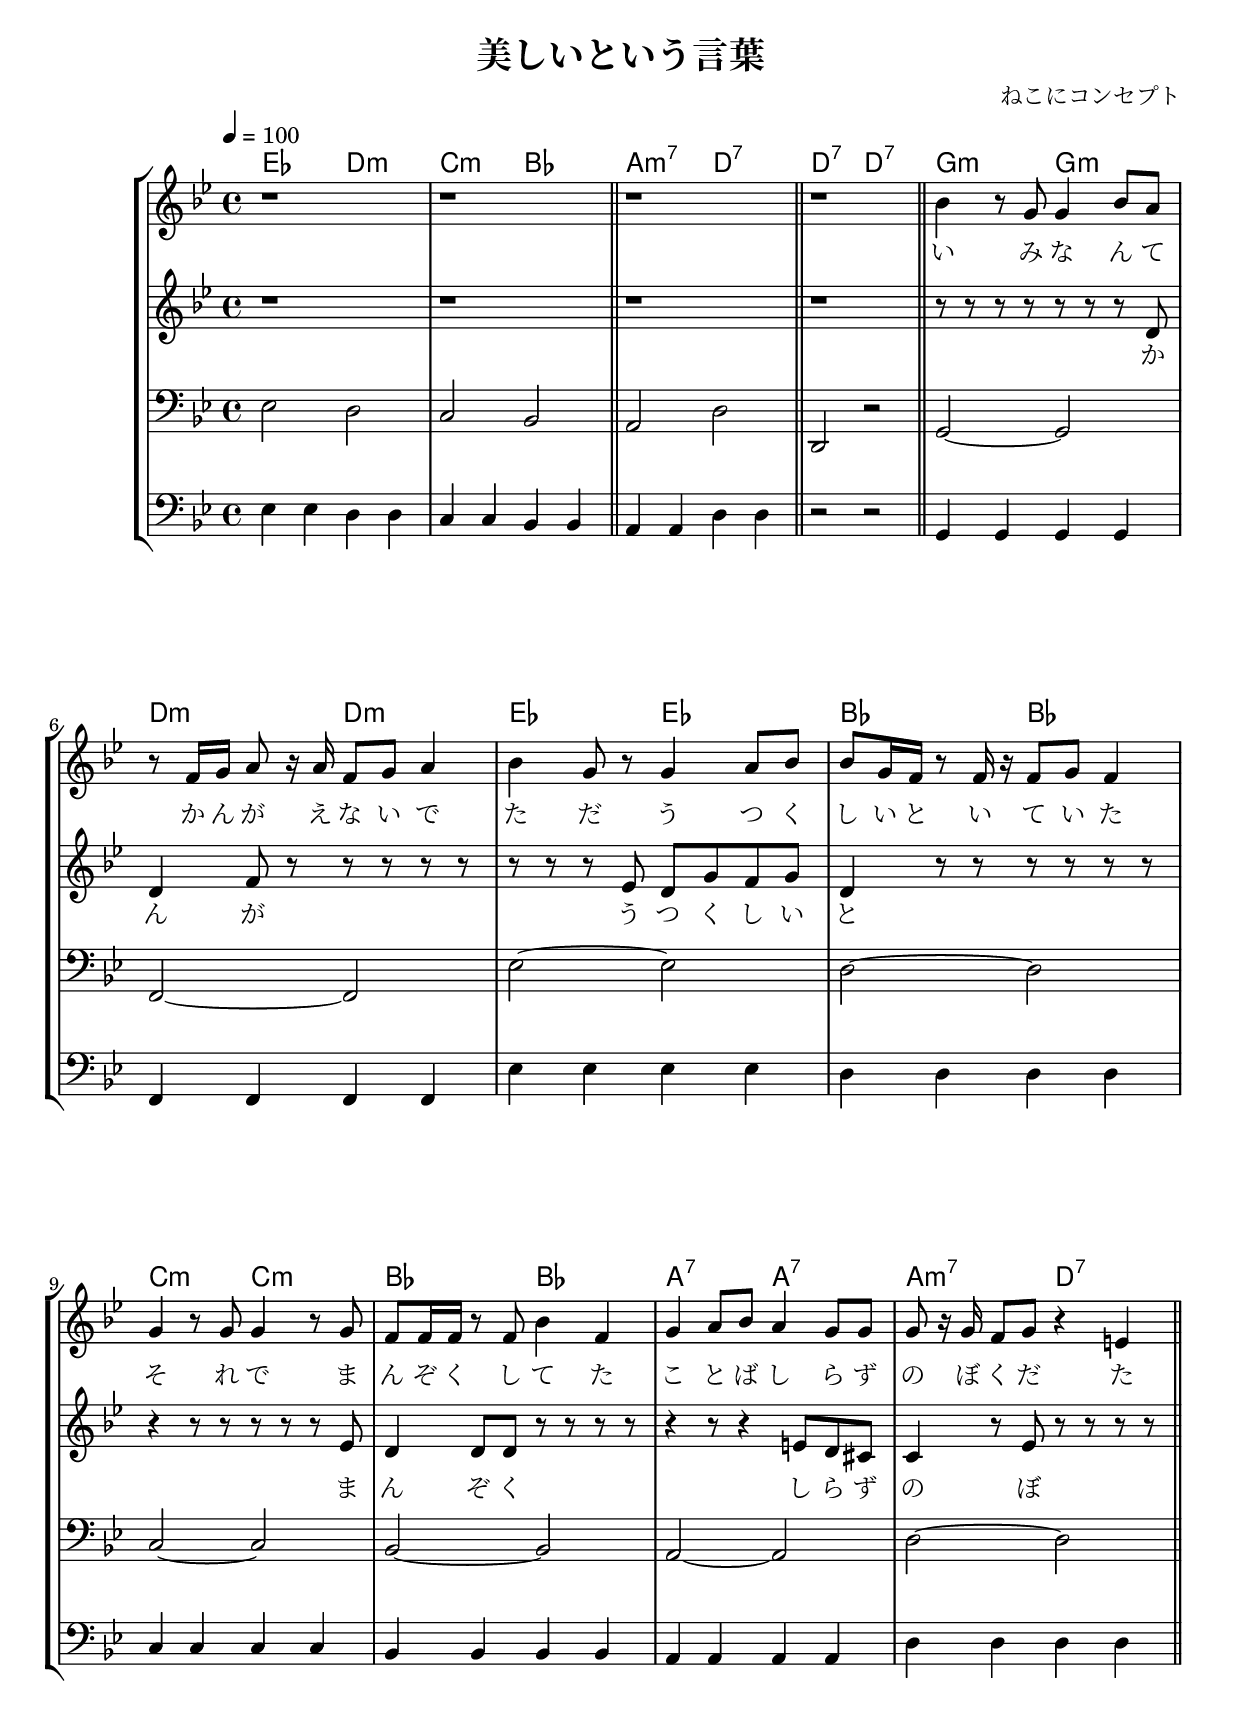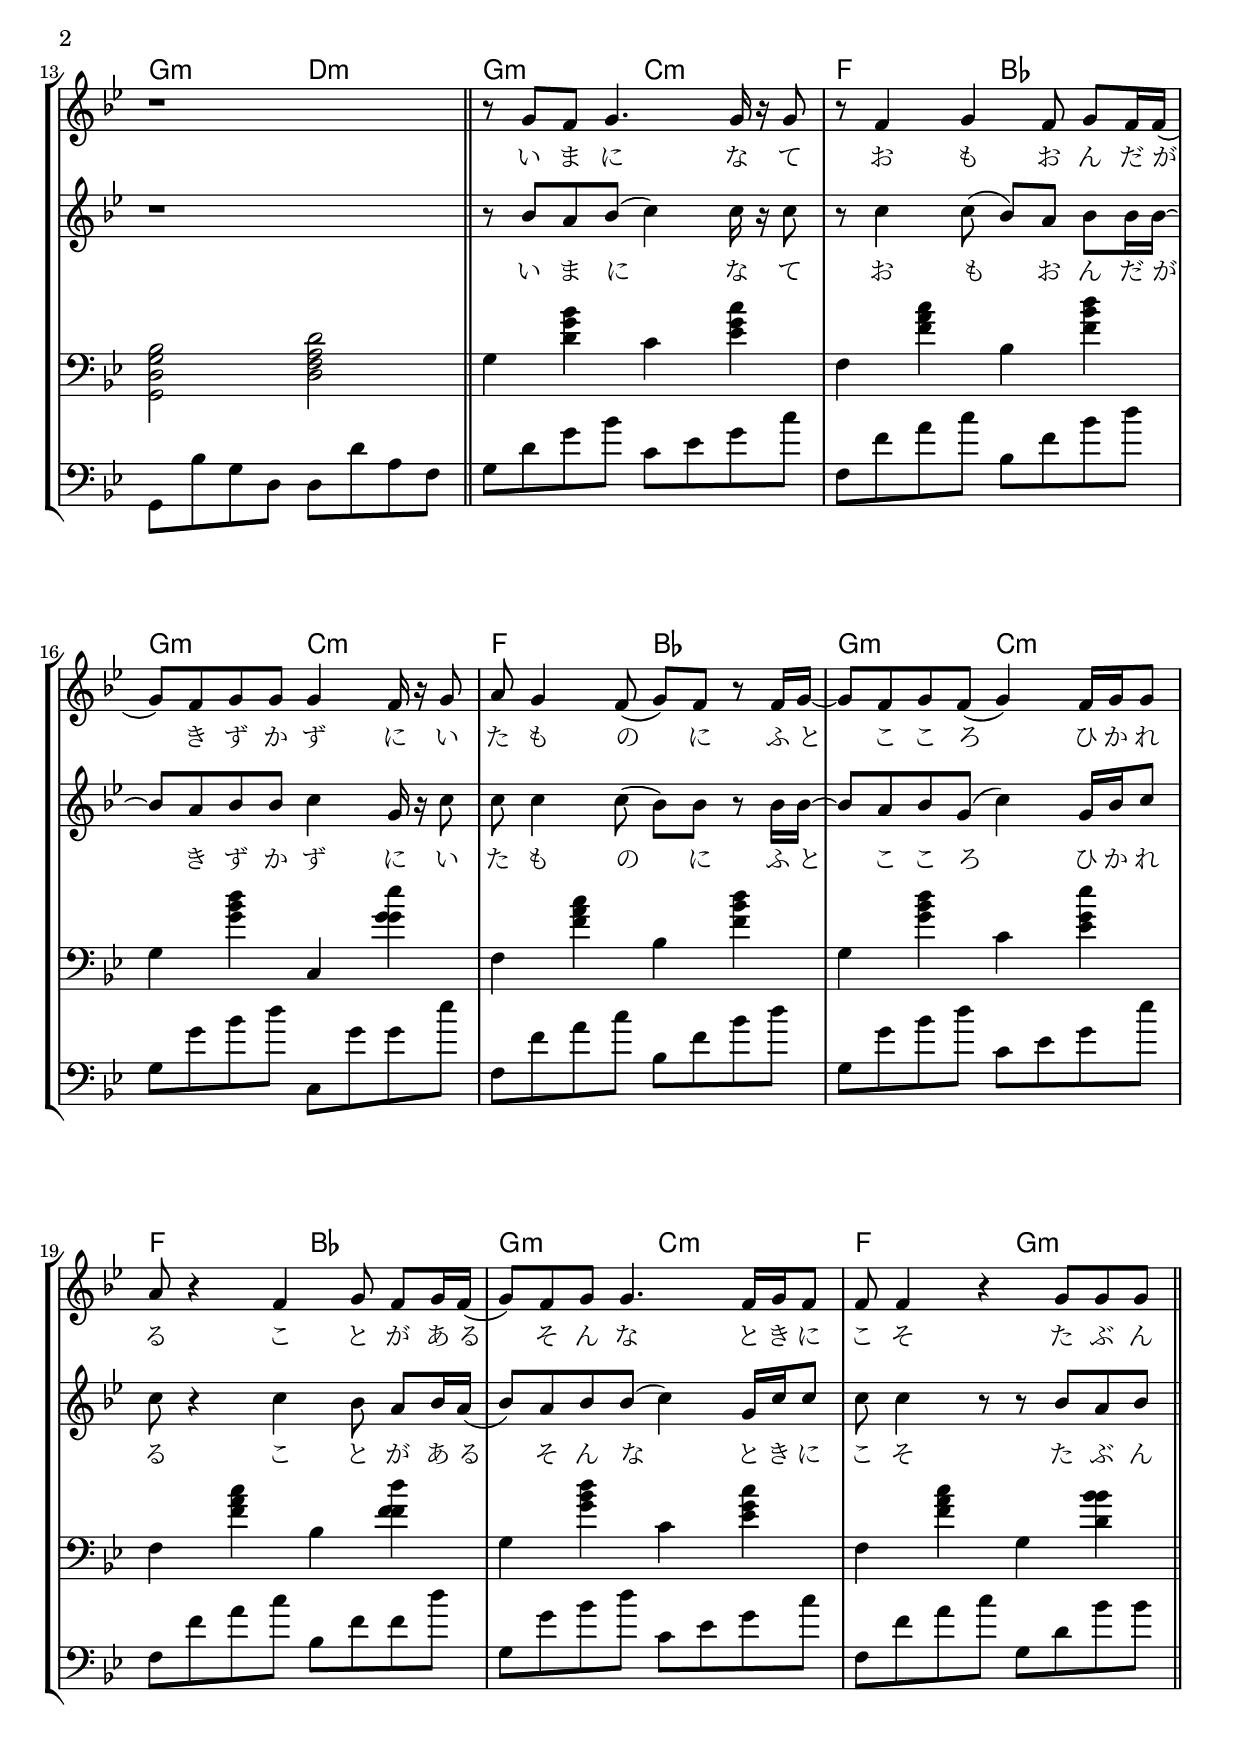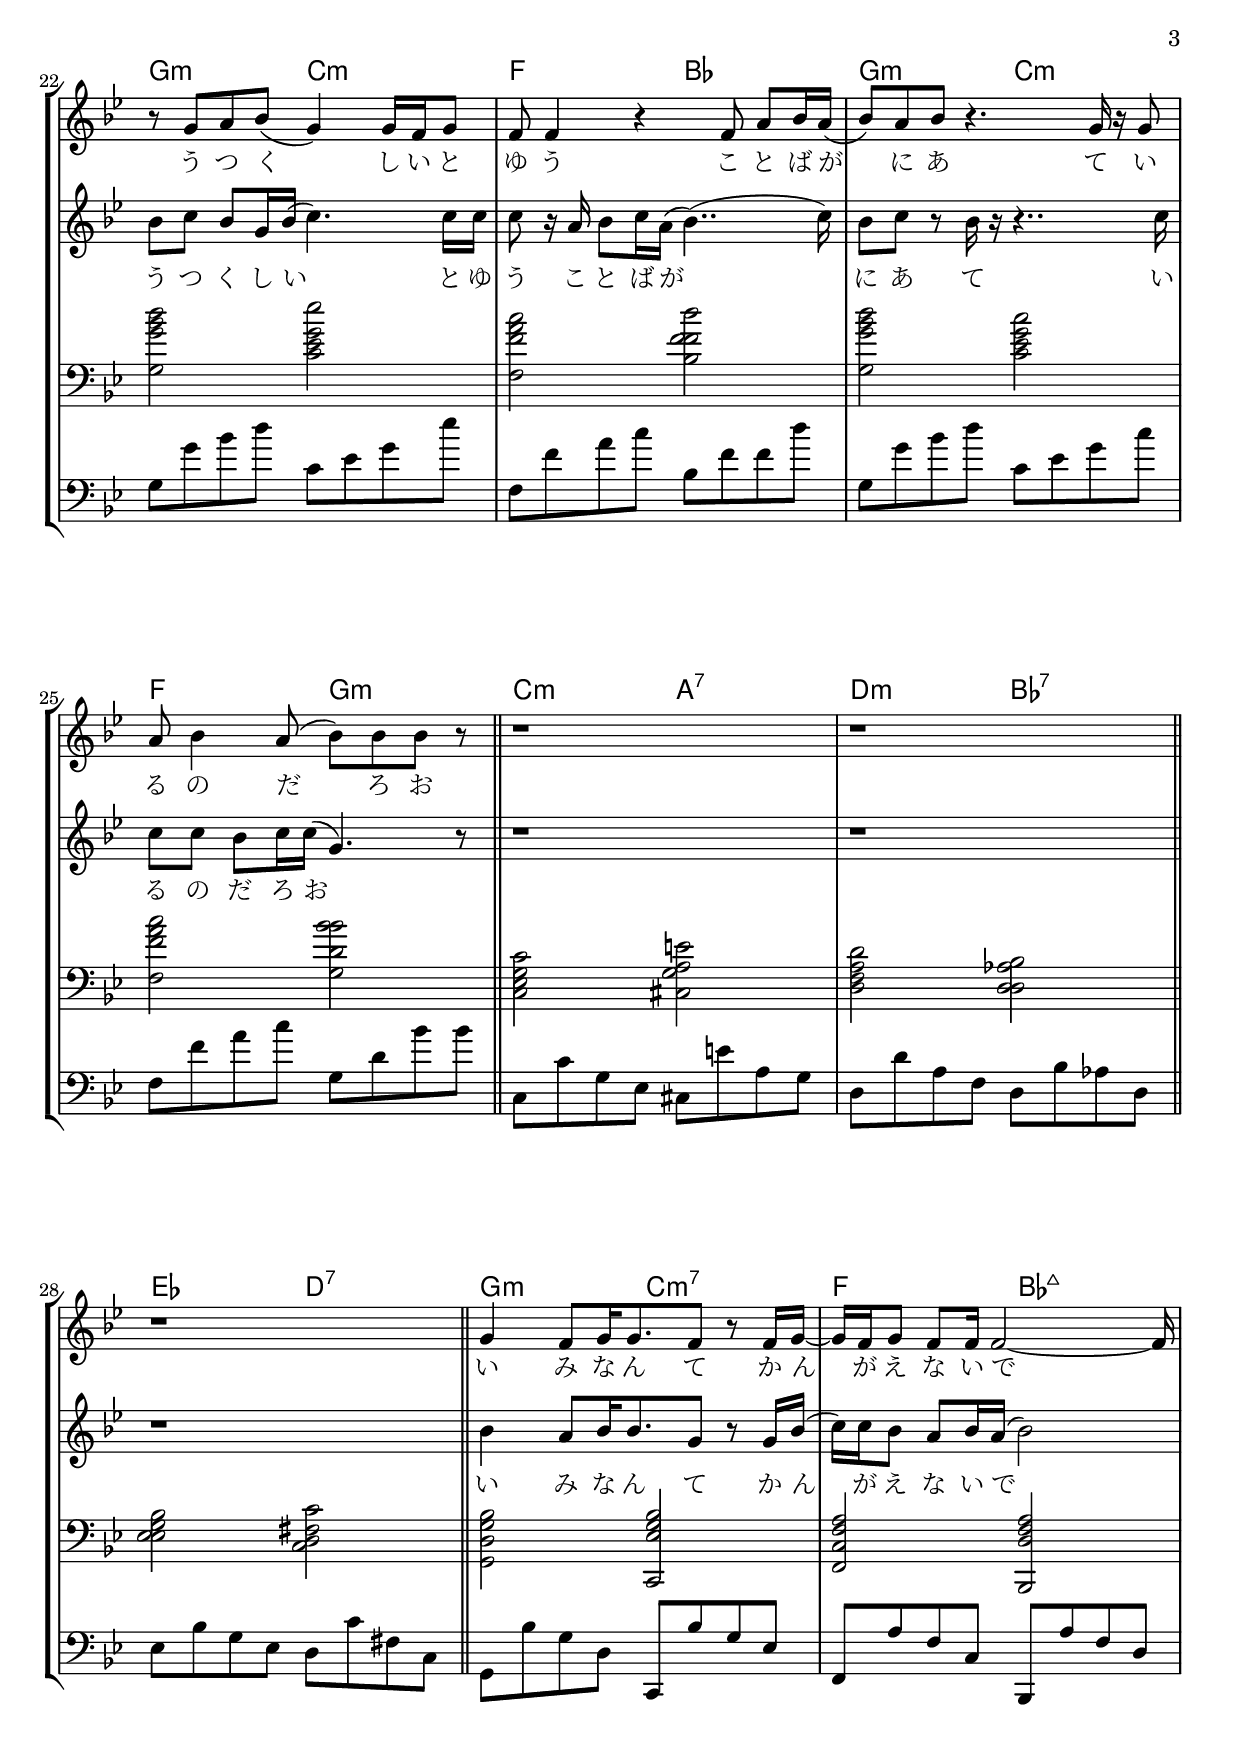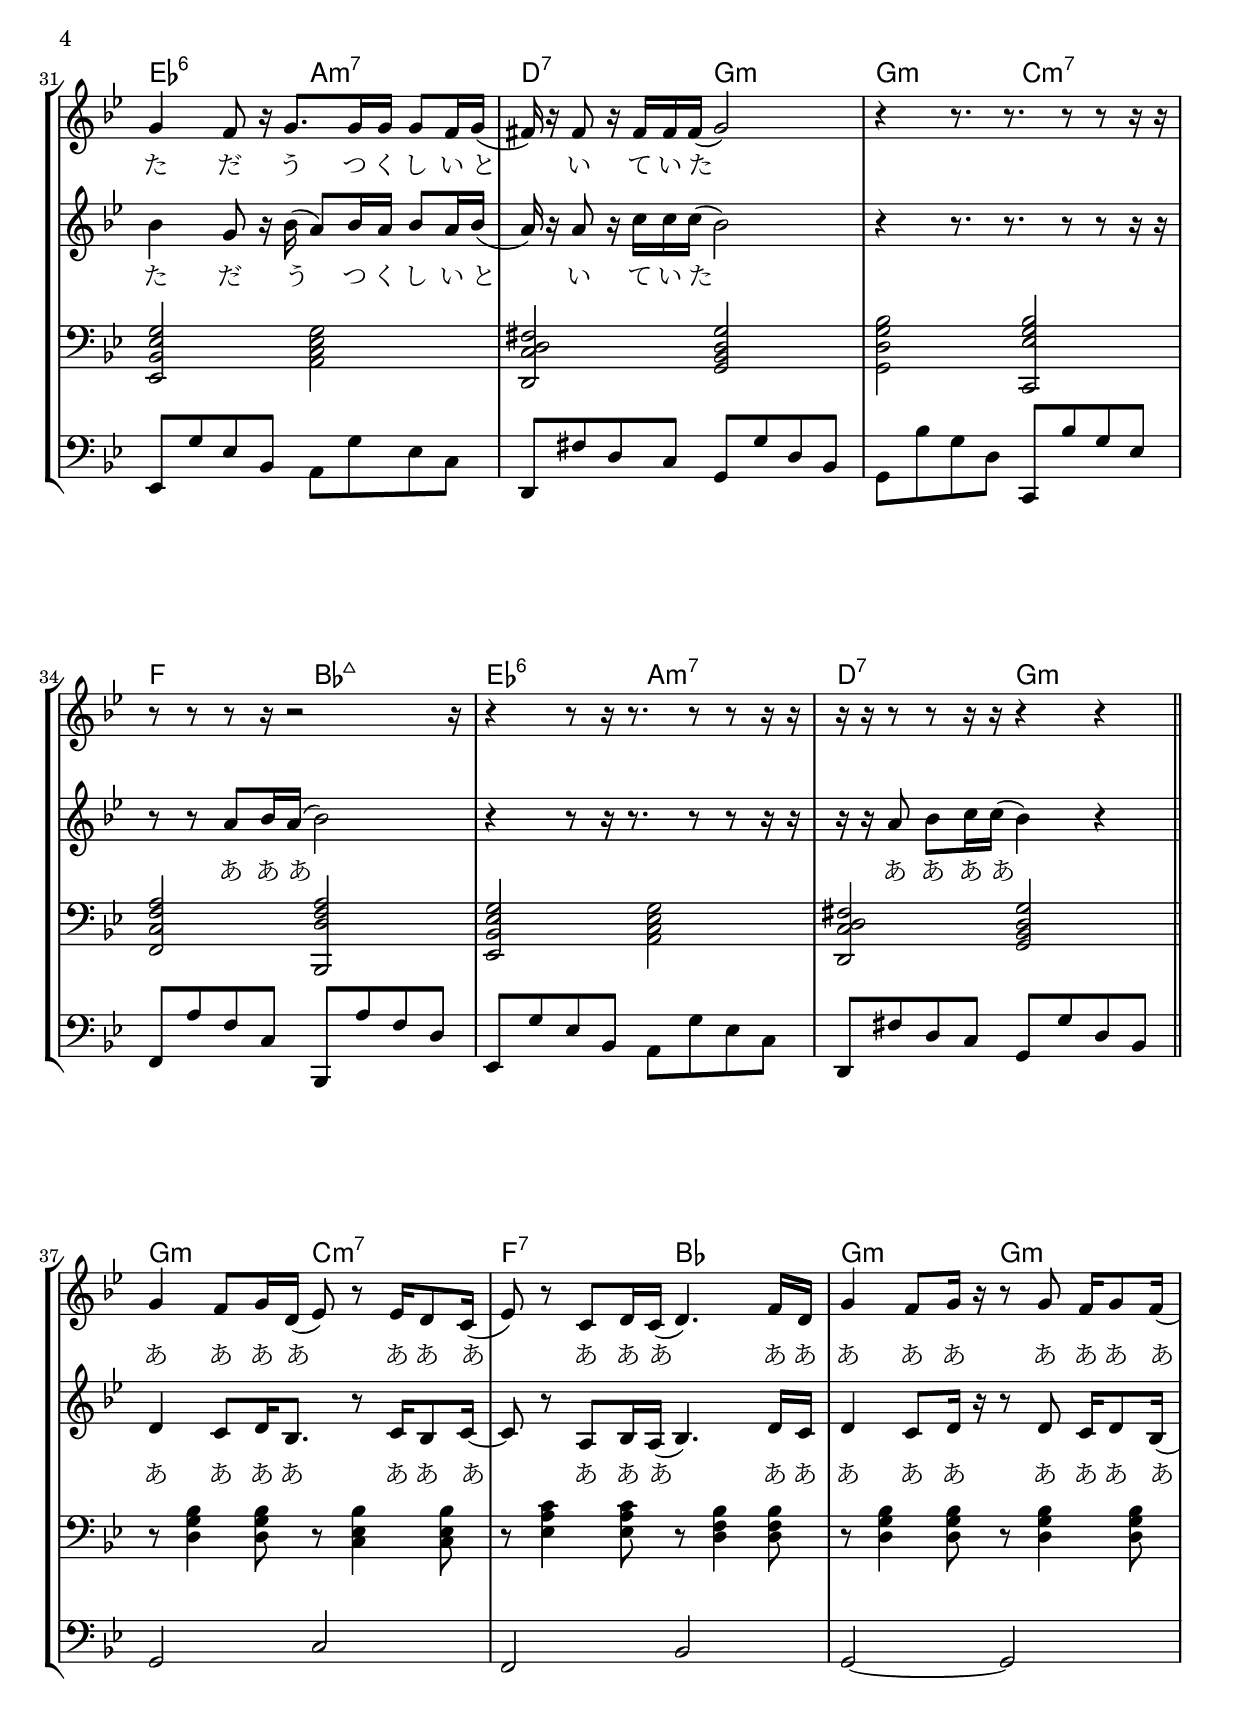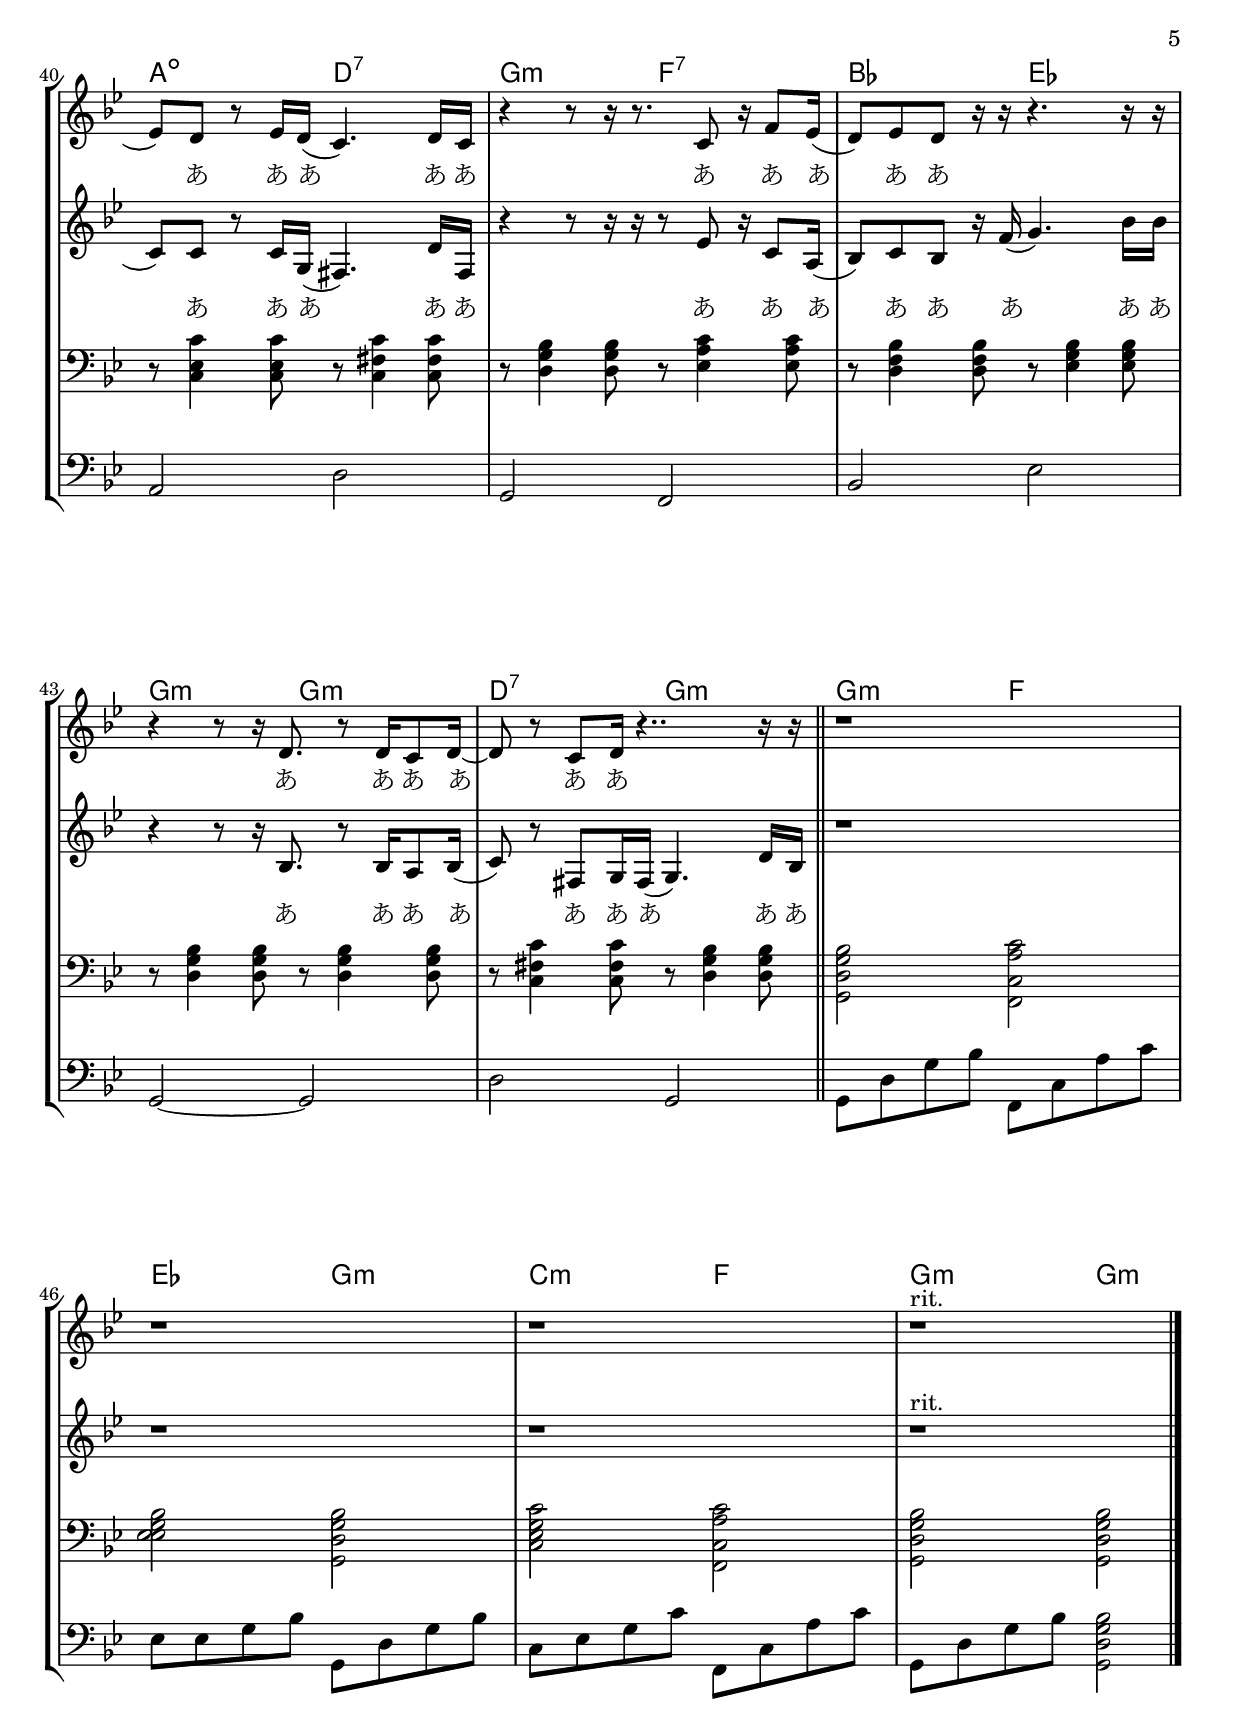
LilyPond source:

\version "2.12.1"

\header {
	title = \markup {美しいという言葉}
	composer = \markup \center-column {ねこにコンセプト}
}

harmony = \chordmode {
	es2 d:m c:m bes 

	a:m7 d:7 

	d:7 d:7 

	g:m g:m d:m d:m es es bes bes c:m c:m bes bes a:7 a:7 a:m7 d:7 

	g:m d:m 

	g:m c:m f bes g:m c:m f bes g:m c:m f bes g:m c:m f g:m 

	g:m c:m f bes g:m c:m f g:m 

	c:m a:7 d:m bes:7 

	es d:7 

	g:m c:min7 f bes:maj7 es:6 a:m7 d:7 g:m g:m c:min7 f bes:maj7 es:6 a:m7 d:7 g:m 

	g:m c:min7 f:7 bes g:m g:m a:dim d:7 g:m f:7 bes es g:m g:m d:7 g:m 

	g:m f es g:m c:m f g:m g:m 
}

melody = {
	\key bes \major
	\tempo 4 = 100
	r1 | r1   
	r1   
	r1   
	\set Staff.midiInstrument = #"mmi0.45"
	bes'4  r8  g'8  g'4  bes'8  a'8 
	r8  f'16  g'16  a'8  r16  a'16  f'8  g'8  a'4 
	bes'4  g'8  r8  g'4  a'8  bes'8 
	bes'8  g'16  f'16  r8  f'16  r16  f'8  g'8  f'4 
	g'4  r8  g'8  g'4  r8  g'8 
	f'8  f'16  f'16  r8  f'8  bes'4  f'4 
	g'4  a'8  bes'8  a'4  g'8  g'8 
	g'8  r16  g'16  f'8  g'8  r4  e'4
	r1   
	\set Staff.midiInstrument = #"mmi0.45"
	r8 g'8  f'8  g'4.  g'16  r16  g'8 
	r8  f'4  g'4  f'8  g'8  f'16  f'16 
	(g'8)  f'8  g'8  g'8  g'4  f'16  r16  g'8 
	a'8  g'4  f'8  (g'8)  f'8  r8  f'16  g'16~ 
	g'8  f'8  g'8  f'8  (g'4)  f'16  g'16  g'8 
	a'8  r4  f'4  g'8  f'8  g'16  f'16 
	(g'8)  f'8  g'8  g'4.  f'16  g'16  f'8 
	f'8  f'4  r4  g'8  g'8  g'8
	\set Staff.midiInstrument = #"mmi0.45"
	r8 g'8  a'8  bes'8  (g'4)  g'16  f'16  g'8 
	f'8  f'4  r4  f'8  a'8  bes'16  a'16 
	(bes'8)  a'8  bes'8  r4.  g'16  r16  g'8 
	a'8  bes'4  a'8  (bes'8)  bes'8  bes'8  	r8 	r1 | r1   
	r1   
	\set Staff.midiInstrument = #"mmi0.45"
	 g'4  f'8  g'16  g'8.  f'8  r8  f'16  g'16~ 
	g'16  f'16  g'8  f'8  f'16  f'2~f'16 
	g'4  f'8  r16  g'8.  g'16  g'16  g'8  f'16  g'16 
	(fis'16)  r16  fis'8  r16  fis'16  fis'16  fis'16  (g'2) 
	r4  r8.  r8.  r8  r8  r16  r16 
	r8  r8  r8  r16  r2 r16 
	r4  r8  r16  r8.  r8  r8  r16  r16 
	r16  r16  r8  r8  r16  r16  r4  	r4 	\set Staff.midiInstrument = #"Muted Trumpet"
	g'4  f'8  g'16  d'16  (es'8)  r8  es'16  d'8  c'16 
	(es'8)  r8  c'8  d'16  c'16  (d'4.)  f'16  d'16 
	g'4  f'8  g'16  r16  r8  g'8  f'16  g'8  f'16 
	(es'8)  d'8  r8  es'16  d'16  (c'4.)  d'16  c'16 
	r4  r8  r16  r8.  c'8  r16  f'8  es'16 
	(d'8)  es'8  d'8  r16  r16  r4.  r16  r16 
	r4  r8  r16  d'8.  r8  d'16  c'8  d'16~ 
	d'8  r8  c'8  d'16  r4..  r16  r16
	r1 | r1 | r1 | r1^"rit." \bar "|."
}

words = \lyricmode {
	
	
	
	い  み  な  ん  て  か  ん  が  え  な  い  で  た  だ  う  つ  く  し  い  と  い  て  い  た  そ  れ  で  ま  ん  ぞ  く  し  て  た  こ  と  ば  し  ら  ず  の  ぼ  く  だ  た  
	
	い  ま  に  な  て  お  も  お  ん  だ  が  き  ず  か  ず  に  い  た  も  の  に  ふ  と  こ  こ  ろ  ひ  か  れ  る  こ  と  が  あ  る  そ  ん  な  と  き  に  こ  そ  た  ぶ  ん  
	う  つ  く  し  い  と  ゆ  う  こ  と  ば  が  に  あ  て  い  る  の  だ  ろ  お  
	
	
	い  み  な  ん  て  か  ん  が  え  な  い  で  た  だ  う  つ  く  し  い  と  い  て  い  た  
	あ  あ  あ  あ  あ  あ  あ  あ  あ  あ  あ  あ  あ  あ  あ  あ  あ  あ  あ  あ  あ  あ  あ  あ  あ  あ  あ  あ  あ  あ  あ  あ  あ  あ  あ  
	
}

secondmelody = {
	\key bes \major
	\tempo 4 = 100
	r1 | r1   
	r1   
	r1   
	\set Staff.midiInstrument = #"French horn"
	r8  r8  r8  r8  r8  r8  r8  d'8 
	d'4  f'8  r8  r8  r8  r8  r8 
	r8  r8  r8  es'8  d'8  g'8  f'8  g'8 
	d'4  r8  r8  r8  r8  r8  r8 
	r4  r8  r8  r8  r8  r8  es'8 
	d'4  d'8  d'8  r8  r8  r8  r8 
	r4  r8  r4  e'8  d'8  cis'8 
	c'4  r8  es'8  r8  r8  r8  r8
	r1   
	\set Staff.midiInstrument = #"Steel Drums"
	r8 bes'8  a'8  bes'8  (c''4)  c''16  r16  c''8 
	r8  c''4  c''8  (bes'8)  a'8  bes'8  bes'16  bes'16~ 
	bes'8  a'8  bes'8  bes'8  c''4  g'16  r16  c''8 
	c''8  c''4  c''8  (bes'8)  bes'8  r8  bes'16  bes'16~ 
	bes'8  a'8  bes'8  g'8  (c''4)  g'16  bes'16  c''8 
	c''8  r4  c''4  bes'8  a'8  bes'16  a'16 
	(bes'8)  a'8  bes'8  bes'8  (c''4)  g'16  c''16  c''8 
	c''8  c''4  r8  r8  bes'8  a'8  bes'8
	\set Staff.midiInstrument = #"fss0.35"
	bes'8  c''8  bes'8  g'16  bes'16  (c''4.)  c''16  c''16 
	c''8  r16  a'16  bes'8  c''16  a'16  (bes'4..)  (c''16) 
	bes'8  c''8  r8  bes'16  r16  r4..  c''16 
	c''8  c''8  bes'8  c''16  c''16  (g'4.)  	r8 	r1 | r1   
	r1   
	\set Staff.midiInstrument = #"Pad 4 (choir)"
	 bes'4  a'8  bes'16  bes'8.  g'8  r8  g'16  bes'16 
	(c''16)  c''16  bes'8  a'8  bes'16  a'16  (bes'2) 
	bes'4  g'8  r16  bes'16  (a'8)  bes'16  a'16  bes'8  a'16  bes'16 
	(a'16)  r16  a'8  r16  c''16  c''16  c''16  (bes'2) 
	r4  r8.  r8.  r8  r8  r16  r16 
	r8  r8  a'8  bes'16  a'16  (bes'2) 
	r4  r8  r16  r8.  r8  r8  r16  r16 
	r16  r16  a'8  bes'8  c''16  c''16  (bes'4)  	r4 	\set Staff.midiInstrument = #"Pad 8 (sweep)"
	d'4  c'8  d'16  bes8.  r8  c'16  bes8  c'16~ 
	c'8  r8  a8  bes16  a16  (bes4.)  d'16  c'16 
	d'4  c'8  d'16  r16  r8  d'8  c'16  d'8  bes16 
	(c'8)  c'8  r8  c'16  g16  (fis4.)  d'16  fis16 
	r4  r8  r16  r16  r8  es'8  r16  c'8  a16 
	(bes8)  c'8  bes8  r16  f'16  (g'4.)  bes'16  bes'16 
	r4  r8  r16  bes8.  r8  bes16  a8  bes16 
	(c'8)  r8  fis8  g16  fis16  (g4.)  d'16  bes16
	r1 | r1 | r1 | r1^"rit." \bar "|."
}

secondwords = \lyricmode {
	
	
	
	か  ん  が  う  つ  く  し  い  と  ま  ん  ぞ  く  し  ら  ず  の  ぼ  
	
	い  ま  に  な  て  お  も  お  ん  だ  が  き  ず  か  ず  に  い  た  も  の  に  ふ  と  こ  こ  ろ  ひ  か  れ  る  こ  と  が  あ  る  そ  ん  な  と  き  に  こ  そ  た  ぶ  ん  
	う  つ  く  し  い  と  ゆ  う  こ  と  ば  が  に  あ  て  い  る  の  だ  ろ  お  
	
	
	い  み  な  ん  て  か  ん  が  え  な  い  で  た  だ  う  つ  く  し  い  と  い  て  い  た  あ  あ  あ  あ  あ  あ  あ  
	あ  あ  あ  あ  あ  あ  あ  あ  あ  あ  あ  あ  あ  あ  あ  あ  あ  あ  あ  あ  あ  あ  あ  あ  あ  あ  あ  あ  あ  あ  あ  あ  あ  あ  あ  あ  あ  あ  あ  あ  あ  
	
}

tempochange = {
	\tempo 4 = 100
	r1 | r1 \bar "||"
	\tempo 4 = 100
	r1 \bar "||"
	\tempo 4 = 100
	r1 \bar "||"
	\tempo 4 = 100
	r1 | r1 | r1 | r1 | r1 | r1 | r1 | r1 \bar "||"
	\tempo 4 = 100
	r1 \bar "||"
	\tempo 4 = 100
	r1 | r1 | r1 | r1 | r1 | r1 | r1 | r1 \bar "||"
	\tempo 4 = 100
	r1 | r1 | r1 | r1 \bar "||"
	\tempo 4 = 100
	r1 | r1 \bar "||"
	\tempo 4 = 100
	r1 \bar "||"
	\tempo 4 = 100
	r1 | r1 | r1 | r1 | r1 | r1 | r1 | r1 \bar "||"
	\tempo 4 = 100
	r1 | r1 | r1 | r1 | r1 | r1 | r1 | r1 \bar "||"
	\tempo 4 = 100
	r1 | r1 | r1 | \tempo 4 = 75 r2 \tempo 4 = 66 r2 \bar "|."
}

mainacc = {
	\clef bass
	\set Staff.midiInstrument = #"Blown Bottle"
	\key bes \major
	\tempo 4 = 100
	es2
	~d2
	c2
	~bes,2
	\bar "||"

	\set Staff.midiInstrument = #"Blown Bottle"
	a,2
	~d2
	\bar "||"

	\set Staff.midiInstrument = #"Blown Bottle"
	d,2
	r2
	\bar "||"

	\set Staff.midiInstrument = #"Blown Bottle"
	g,2
	~g,2
	f,2
	~f,2
	es2
	~es2
	d2
	~d2
	c2
	~c2
	bes,2
	~bes,2
	a,2
	~a,2
	d2
	~d2
	\bar "||"

	\set Staff.midiInstrument = #"Acoustic Guitar (steel)"
	<g, d g bes>2
	<d f a d'>2
	\bar "||"

	\set Staff.midiInstrument = #"Acoustic Guitar (steel)"
	g4 <d' g' bes'>4
	c'4 <es' g' c''>4
	f4 <f' a' c''>4
	bes4 <f' bes' d''>4
	g4 <g' bes' d''>4
	c4 <g' g' es''>4
	f4 <f' a' c''>4
	bes4 <f' bes' d''>4
	g4 <g' bes' d''>4
	c'4 <es' g' es''>4
	f4 <f' a' c''>4
	bes4 <f' f' d''>4
	g4 <g' bes' d''>4
	c'4 <es' g' c''>4
	f4 <f' a' c''>4
	g4 <d' bes' bes'>4
	\bar "||"

	\set Staff.midiInstrument = #"Acoustic Guitar (steel)"
	<g g' bes' d''>2
	<c' es' g' es''>2
	<f f' a' c''>2
	<bes f' f' d''>2
	<g g' bes' d''>2
	<c' es' g' c''>2
	<f f' a' c''>2
	<g d' bes' bes'>2
	\bar "||"

	\set Staff.midiInstrument = #"Acoustic grand"
	<c es g c'>2
	<cis g a e'>2
	<d f a d'>2
	<d d as bes>2
	\bar "||"

	\set Staff.midiInstrument = #"Acoustic grand"
	<es es g bes>2
	<d c fis c'>2
	\bar "||"

	\set Staff.midiInstrument = #"Acoustic Guitar (steel)"
	<g, d g bes>2
	<c, es g bes>2
	<f, c f a>2
	<bes,, d f a>2
	<es, bes, es g>2
	<a, c es g>2
	<d, c d fis>2
	<g, bes, d g>2
	<g, d g bes>2
	<c, es g bes>2
	<f, c f a>2
	<bes,, d f a>2
	<es, bes, es g>2
	<a, c es g>2
	<d, c d fis>2
	<g, bes, d g>2
	\bar "||"

	\set Staff.midiInstrument = #"Electric Grand"
	r8 <d g bes>4 <d g bes>8
	r8 <c es bes>4 <c es bes>8
	r8 <es a c'>4 <es a c'>8
	r8 <d f bes>4 <d f bes>8
	r8 <d g bes>4 <d g bes>8
	r8 <d g bes>4 <d g bes>8
	r8 <c es c'>4 <c es c'>8
	r8 <c fis c'>4 <c fis c'>8
	r8 <d g bes>4 <d g bes>8
	r8 <es a c'>4 <es a c'>8
	r8 <d f bes>4 <d f bes>8
	r8 <es g bes>4 <es g bes>8
	r8 <d g bes>4 <d g bes>8
	r8 <d g bes>4 <d g bes>8
	r8 <c fis c'>4 <c fis c'>8
	r8 <d g bes>4 <d g bes>8
	\bar "||"

	\set Staff.midiInstrument = #"Acoustic Guitar (steel)"
	<g, d g bes>2
	<f, c a c'>2
	<es es g bes>2
	<g, d g bes>2
	<c es g c'>2
	<f, c a c'>2
	<g, d g bes>2
	<g, d g bes>2
	\bar "|."
}

subacc = {
	\clef bass
	\set Staff.midiInstrument = #"Taiko Drum"
	\key bes \major
	\tempo 4 = 100
	es4 es4
	d4 d4
	c4 c4
	bes,4 bes,4
	\bar "||"

	\set Staff.midiInstrument = #"Pad 3 (polysynth)"
	a,4 a,4
	d4 d4
	\bar "||"

	\set Staff.midiInstrument = #"Acoustic grand"
	r2
	r2
	\bar "||"

	\set Staff.midiInstrument = #"Celesta"
	g,4 g,4
	g,4 g,4
	f,4 f,4
	f,4 f,4
	es4 es4
	es4 es4
	d4 d4
	d4 d4
	c4 c4
	c4 c4
	bes,4 bes,4
	bes,4 bes,4
	a,4 a,4
	a,4 a,4
	d4 d4
	d4 d4
	\bar "||"

	\set Staff.midiInstrument = #"Synthstrings 1"
	g,8 bes g d
	d8 d' a f
	\bar "||"

	\set Staff.midiInstrument = #"String Ensemble 2"
	g8 d'8 g'8 bes'8
	c'8 es'8 g'8 c''8
	f8 f'8 a'8 c''8
	bes8 f'8 bes'8 d''8
	g8 g'8 bes'8 d''8
	c8 g'8 g'8 es''8
	f8 f'8 a'8 c''8
	bes8 f'8 bes'8 d''8
	g8 g'8 bes'8 d''8
	c'8 es'8 g'8 es''8
	f8 f'8 a'8 c''8
	bes8 f'8 f'8 d''8
	g8 g'8 bes'8 d''8
	c'8 es'8 g'8 c''8
	f8 f'8 a'8 c''8
	g8 d'8 bes'8 bes'8
	\bar "||"

	\set Staff.midiInstrument = #"Lead 6 (voice)"
	g8 g'8 bes'8 d''8
	c'8 es'8 g'8 es''8
	f8 f'8 a'8 c''8
	bes8 f'8 f'8 d''8
	g8 g'8 bes'8 d''8
	c'8 es'8 g'8 c''8
	f8 f'8 a'8 c''8
	g8 d'8 bes'8 bes'8
	\bar "||"

	\set Staff.midiInstrument = #"Acoustic grand"
	c8 c' g es
	cis8 e' a g
	d8 d' a f
	d8 bes as d
	\bar "||"

	\set Staff.midiInstrument = #"Acoustic grand"
	es8 bes g es
	d8 c' fis c
	\bar "||"

	\set Staff.midiInstrument = #"Viola"
	g,8 bes g d
	c,8 bes g es
	f,8 a f c
	bes,,8 a f d
	es,8 g es bes,
	a,8 g es c
	d,8 fis d c
	g,8 g d bes,
	g,8 bes g d
	c,8 bes g es
	f,8 a f c
	bes,,8 a f d
	es,8 g es bes,
	a,8 g es c
	d,8 fis d c
	g,8 g d bes,
	\bar "||"

	\set Staff.midiInstrument = #"Guitar Fret Noise"
	g,2
	~c2
	f,2
	~bes,2
	g,2
	~g,2
	a,2
	~d2
	g,2
	~f,2
	bes,2
	~es2
	g,2
	~g,2
	d2
	~g,2
	\bar "||"

	\set Staff.midiInstrument = #"FX 2 (soundtrack)"
	g,8 d8 g8 bes8
	f,8 c8 a8 c'8
	es8 es8 g8 bes8
	g,8 d8 g8 bes8
	c8 es8 g8 c'8
	f,8 c8 a8 c'8
	g,8 d8 g8 bes8
	<g, d g bes>2
	\bar "|."
}

percA = {
	\drummode {
	r1 |r1 \bar "||"
	r2 r8 hho4 hho8  \bar "||"
	r1 \bar "||"
	r1  |r1  |r1  |r1  |r1  |r1  |r1  |r2 r8 hho4 hho8  \bar "||"
	cymr4 cymr4 cymr4 cymr4  \bar "||"
	cymr4 cymr4 cymr4 cymr4  |cymr4 cymr8 cymr16 cymr16 cymr4 cymr4  |cymr4 cymr4 cymr4 cymr4  |cymr4 cymr2.  |cymr4 cymr4 cymr4 cymr4  |cymr4 cymr8 cymr16 cymr16 cymr4 cymr4  |cymr4 cymr4 cymr4 cymr4  |cymr4 cymr2.  \bar "||"
	r8 cymr16 cymr16 cymr8 cymr16 cymr16 cymr8 cymr16 cymr16 cymr8 cymr8  |cymr8 cymr16 cymr16 cymr8 cymr16 cymr16 cymr8 cymr16 cymr16 cymr8 cymr8  |cymr8 cymr16 cymr16 cymr8 cymr16 cymr16 cymr8 cymr16 cymr16 cymr8 cymr16 cymr16  |cymr8 cymr16 cymr16 cymr8 cymr16 cymr16 cymr8 cymr16 cymr16 cymr8 cymr8  \bar "||"
	r1 |r1 \bar "||"
	hh4 hh8 hh4. hh4  \bar "||"
	r2 hho2  |r2 hho2  |r2 hho2  |r2 hho2  |r2 hho2  |r2 hho2  |r2 hho2  |r2 hho2  \bar "||"
	r1  |r2. hho4  |r1  |r2. hho4  |r1  |r2. hho4  |r1  |r2. hho4  \bar "||"
	cymr4 cymr4 cymr4 cymr4  |cymr4 cymr8 cymr16 cymr16 cymr4 cymr4  |cymr4 cymr4 cymr4 cymr4  |cymr4 cymr2.  \bar "|."
	}
}

percB = {
	\drummode {
	r1 |r1 \bar "||"
	hhp4 hhp4 hhp4 hhp4  \bar "||"
	r1 \bar "||"
	r4. hhp2 hhp8  |r4. hhp2 hhp8  |r4. hhp2 hhp8  |r4. hhp2 hhp8  |r4. hhp2 hhp8  |r4. hhp2 hhp8  |r4. hhp2 hhp8  |hhp4 hhp4 hhp4 hhp4  \bar "||"
	r2 sn2  \bar "||"
	r2 sn2  |r2 sn2  |r2 sn2  |r8 sn8 sn2.  |r2 sn2  |r2 sn2  |r2 sn2  |r8 sn8 sn2.  \bar "||"
	r4 sn2 sn4  |r4 sn8 sn4. sn4  |r4 sn2 sn4  |r4 sn2 sn8 sn16 sn16  \bar "||"
	r1 |r1 \bar "||"
	r8 hhp2 hhp4.  \bar "||"
	r8 hh16 hh16 hh8 hh16 hh8. hh16 hh16 hh8 hh16 hh16  |hh8 hh16 hh16 hh8 hh16 hh8. hh16 hh16 hh8 hh8  |hh8 hh16 hh16 hh8 hh16 hh8. hh16 hh16 hh8 hh16 hh16  |hh8 hh16 hh16 hh8 hh16 hh8. hh16 hh16 hh8 hh8  |r8 hh16 hh16 hh8 hh16 hh8. hh16 hh16 hh8 hh16 hh16  |hh8 hh16 hh16 hh8 hh16 hh8. hh16 hh16 hh8 hh8  |hh8 hh16 hh16 hh8 hh16 hh8. hh16 hh16 hh8 hh16 hh16  |hh8 hh16 hh16 hh8 hh16 hh8 hh4. r16  \bar "||"
	r16 hhp16 hhp8 hhp16 hhp8 hhp2 r16  |r16 hhp16 hhp8 hhp16 hhp8 hhp2 r16  |r16 hhp16 hhp8 hhp16 hhp8 hhp2 r16  |r16 hhp16 hhp8 hhp16 hhp8 hhp2 r16  |r16 hhp16 hhp8 hhp16 hhp8 hhp2 r16  |r16 hhp16 hhp8 hhp16 hhp8 hhp2 r16  |r16 hhp16 hhp8 hhp16 hhp8 hhp2 r16  |r16 hhp16 hhp8 hhp16 hhp8 hhp2 hhp16  \bar "||"
	r2 sn2  |r2 sn2  |r2 sn2  |r8 sn8 sn2.  \bar "|."
	}
}

percC = {
	\drummode {
	r1 |r1 \bar "||"
	r4. hh2 r8  \bar "||"
	r1 \bar "||"
	hh4 hh4 hh4 hh4  |hh4 hh4 hh4 hh4  |hh4 hh4 hh4 hh4  |hh4 hh4 hh4 hh4  |hh4 hh4 hh4 hh4  |hh4 hh4 hh4 hh4  |hh4 hh4 hh4 hh4  |r4. hh2 r8  \bar "||"
	bd2 r8 bd4.  \bar "||"
	bd2. r8 bd8  |bd2. r8 bd8  |bd2. r8 bd8  |bd4. bd8 bd4. bd8  |bd2. r8 bd8  |bd2. r8 bd8  |bd2. r8 bd8  |bd2 r8 bd4.  \bar "||"
	bd8. bd16 bd8. bd16 bd8. bd16 bd8. bd16  |bd8. bd16 bd8. bd16 bd8. bd16 bd4  |bd8. bd16 bd8. bd16 bd8. bd16 bd8. bd16  |bd8. bd16 bd8. bd16 bd8. bd16 bd8. bd16  \bar "||"
	r1 |r1 \bar "||"
	r4 sn2 sn8 sn16 sn16  \bar "||"
	r4 sn2 sn4  |r4 sn2 sn4  |r4 sn2 sn4  |r4 sn2 sn4  |r4 sn2 sn4  |r4 sn2 sn4  |r4 sn2 sn4  |r4 sn4. sn16 sn8 sn16 sn16 sn16  \bar "||"
	hh8. hh8. hh2 r8  |hh8. hh8. hh2 hh8  |hh8. hh8. hh2 r8  |hh8. hh8. hh2 hh8  |hh8. hh8. hh2 r8  |hh8. hh8. hh2 hh8  |hh8. hh8. hh2 r8  |hh8. hh8. hh4 hh4 hh8  \bar "||"
	bd2. r8 bd8  |bd2. r8 bd8  |bd2. r8 bd8  |bd2 r8 bd4.  \bar "|."
	}
}

percD = {
	\drummode {
	r1 |r1 \bar "||"
	bd8. bd4. r16 bd4 bd8  \bar "||"
	r1 \bar "||"
	bd2. r8 bd8  |bd8. bd8. bd2 bd8  |bd2. r8 bd8  |bd8. bd8. bd2 bd8  |bd2. r8 bd8  |bd8. bd8. bd2 bd8  |bd2. r8 bd8  |bd8. bd4. r16 bd4 bd8  \bar "||"
	r8. tommh8. tommh2 r8  \bar "||"
	r1 |r1 |r1 |r2 r8 tommh8 tommh4  |r1 |r1 |r1 |r8. tommh8. tommh2 r8  \bar "||"
	r1  |r2 r16 tommh4. r16  |r1  |r4. tommh2 r8  \bar "||"
	r1 |r1 \bar "||"
	bd8 bd4 r16 bd8. bd4 bd8  \bar "||"
	bd8 bd4 bd4 r16 bd8. bd8  |bd8 bd4 bd4 r16 bd8. bd8  |bd8 bd4 bd4 r16 bd8. bd8  |bd8 bd4 bd4 r16 bd8. bd8  |bd8 bd4 bd4 r16 bd8. bd8  |bd8 bd4 bd4 r16 bd8. bd8  |bd8 bd4 bd4 r16 bd8. bd8  |bd4. bd8. bd4. r16  \bar "||"
	r2 ss2  |r2 ss2  |r2 ss2  |r2 ss2  |r2 ss2  |r2 ss2  |r2 ss2  |r2 ss2  \bar "||"
	r1 |r1 |r1 |r8. tommh8. tommh2 r8  \bar "|."
	}
}

percE = {
	\drummode {
	r1 |r1 \bar "||"
	r1 \bar "||"
	r1 \bar "||"
	r1 | r1 | r1 | r1 | r1 | r1 | r1 | r1 \bar "||"
	r2. toml8 toml8  \bar "||"
	r1 |r1 |r1 |r2. r8 toml8  |r1 |r1 |r1 |r2. toml8 toml8  \bar "||"
	r1  |r2. r8 toml8  |r1  |r2 r16 toml4. r16  \bar "||"
	r1 |r1 \bar "||"
	r4. r16 hho2 r16  \bar "||"
	cymc1  |r1 |r1 |r1 |cymc1  |r1 |r1 |r2. cymc4  \bar "||"
	bd2 r8 bd4 bd8  |bd4. bd4 bd4 bd8  |bd2 r8 bd4 bd8  |bd4. bd4 bd4 bd8  |bd2 r8 bd4 bd8  |bd4. bd4 bd4 bd8  |bd2 r8 bd4 bd8  |bd4. bd4 bd4.  \bar "||"
	r1 |r1 |r1 |r2. toml8 toml8  \bar "|."
	}
}

percF = {
	\drummode {
	r1 | r1 \bar "||"
	r1 \bar "||"
	r1 \bar "||"
	r1 | r1 | r1 | r1 | r1 | r1 | r1 | r1 \bar "||"
	hho1  \bar "||"
	r1 |r1 |r1 |r1 |r1 |r1 |r1 |hho1  \bar "||"
	cymc1  |r1 |r1 |r1 \bar "||"
	r1 | r1 \bar "||"
	cymc1  \bar "||"
	r1 | r1 | r1 | r1 | r1 | r1 | r1 | r1 \bar "||"
	r1 | r1 | r1 | r1 | r1 | r1 | r1 | r1 \bar "||"
	r1 |r1 |r1 |hho1  \bar "|."
	}
}

\score {
	<<
		\new StaffGroup <<
			\new ChordNames {\harmony}
			\new Voice = "melody" {\melody}
			\new Lyrics \lyricsto "melody" \words
			\new Voice = "secondmelody" {\secondmelody}
			\new Lyrics \lyricsto "secondmelody" \secondwords
			\new Staff = "mainacc" {\mainacc}
			\new Staff = "subacc" {\subacc}
		>>
	>>
	\layout { }
}
